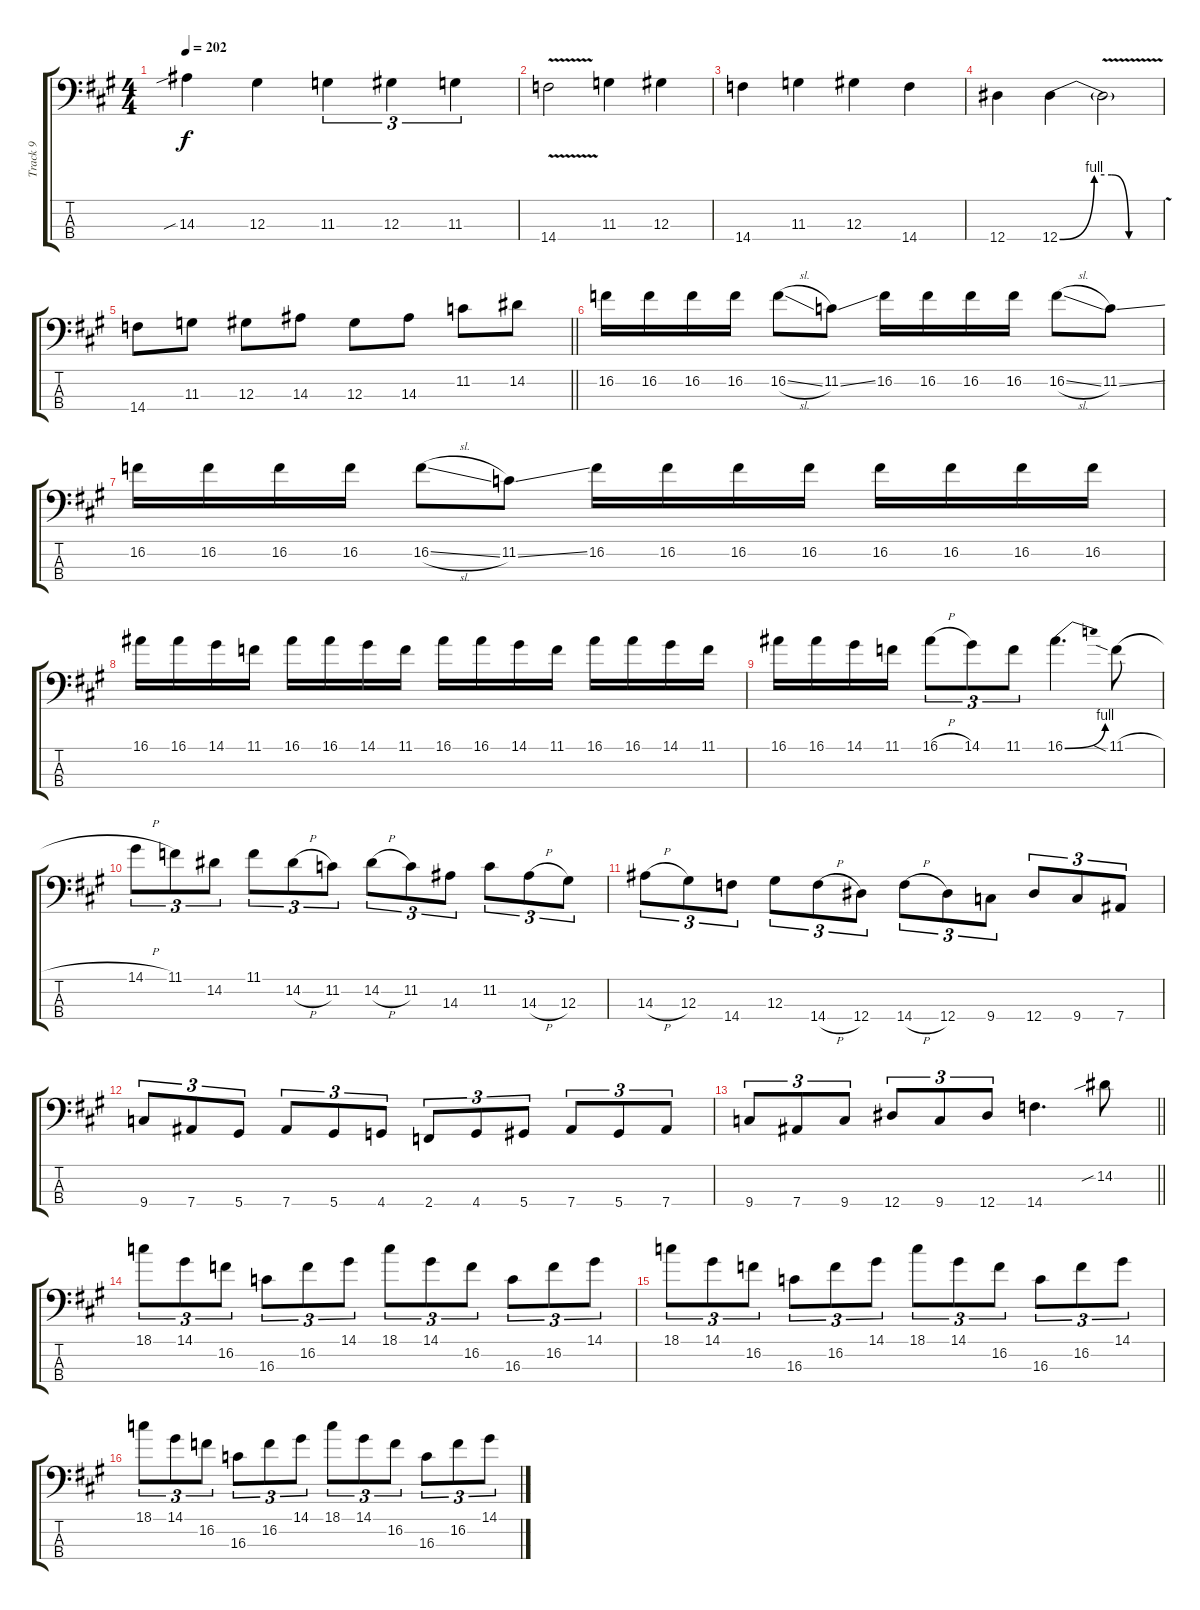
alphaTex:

\track ("Track 9" "Track 9") {instrument electricbasspick}
\staff {score tabs}
\tuning (Gb2 Db2 Ab1 Eb1) {hide}
\ts (4 4)
\tempo 202
\clef f4
\ks a
14.3{sib}.4{dy f} 12.3.4 11.3.4{tu (3 2)} 12.3.4{tu (3 2)} 11.3.4{tu (3 2)} |
14.4{v}.2 11.3.4 12.3.4 |
14.4.4 11.3.4 12.3.4 14.4.4 |
12.4.4 12.4{be (custom 0 0 20 4 30 4 40 0 60 0)}.4 12.4{v t}.2 |
\barLineRight lightlight
14.4.8 11.3.8 12.3.8 14.3.8 12.3.8 14.3.8 11.2.8 14.2.8 |
16.2.16 16.2.16 16.2.16 16.2.16 16.2{sl}.8 11.2{ss}.8 16.2.16 16.2.16 16.2.16 16.2.16 16.2{sl}.8 11.2{ss}.8 |
16.2.16 16.2.16 16.2.16 16.2.16 16.2{sl}.8 11.2{ss}.8 16.2.16 16.2.16 16.2.16 16.2.16 16.2.16 16.2.16 16.2.16 16.2.16 |
16.1.16 16.1.16 14.1.16 11.1.16 16.1.16 16.1.16 14.1.16 11.1.16 16.1.16 16.1.16 14.1.16 11.1.16 16.1.16 16.1.16 14.1.16 11.1.16 |
16.1.16 16.1.16 14.1.16 11.1.16 16.1{h}.8{tu (3 2)} 14.1.8{tu (3 2)} 11.1.8{tu (3 2)} 16.1{be (bend 0 0 60 4)}.4{d} 11.1{sia h}.8 |
14.1{h}.8{tu (3 2)} 11.1.8{tu (3 2)} 14.2.8{tu (3 2)} 11.1.8{tu (3 2)} 14.2{h}.8{tu (3 2)} 11.2.8{tu (3 2)} 14.2{h}.8{tu (3 2)} 11.2.8{tu (3 2)} 14.3.8{tu (3 2)} 11.2.8{tu (3 2)} 14.3{h}.8{tu (3 2)} 12.3.8{tu (3 2)} |
14.3{h}.8{tu (3 2)} 12.3.8{tu (3 2)} 14.4.8{tu (3 2)} 12.3.8{tu (3 2)} 14.4{h}.8{tu (3 2)} 12.4.8{tu (3 2)} 14.4{h}.8{tu (3 2)} 12.4.8{tu (3 2)} 9.4.8{tu (3 2)} 12.4.8{tu (3 2)} 9.4.8{tu (3 2)} 7.4.8{tu (3 2)} |
9.4.8{tu (3 2)} 7.4.8{tu (3 2)} 5.4.8{tu (3 2)} 7.4.8{tu (3 2)} 5.4.8{tu (3 2)} 4.4.8{tu (3 2)} 2.4.8{tu (3 2)} 4.4.8{tu (3 2)} 5.4.8{tu (3 2)} 7.4.8{tu (3 2)} 5.4.8{tu (3 2)} 7.4.8{tu (3 2)} |
\barLineRight lightlight
9.4.8{tu (3 2)} 7.4.8{tu (3 2)} 9.4.8{tu (3 2)} 12.4.8{tu (3 2)} 9.4.8{tu (3 2)} 12.4.8{tu (3 2)} 14.4.4{d} 14.2{sib}.8 |
18.1.8{tu (3 2)} 14.1.8{tu (3 2)} 16.2.8{tu (3 2)} 16.3.8{tu (3 2)} 16.2.8{tu (3 2)} 14.1.8{tu (3 2)} 18.1.8{tu (3 2)} 14.1.8{tu (3 2)} 16.2.8{tu (3 2)} 16.3.8{tu (3 2)} 16.2.8{tu (3 2)} 14.1.8{tu (3 2)} |
18.1.8{tu (3 2)} 14.1.8{tu (3 2)} 16.2.8{tu (3 2)} 16.3.8{tu (3 2)} 16.2.8{tu (3 2)} 14.1.8{tu (3 2)} 18.1.8{tu (3 2)} 14.1.8{tu (3 2)} 16.2.8{tu (3 2)} 16.3.8{tu (3 2)} 16.2.8{tu (3 2)} 14.1.8{tu (3 2)} |
18.1.8{tu (3 2)} 14.1.8{tu (3 2)} 16.2.8{tu (3 2)} 16.3.8{tu (3 2)} 16.2.8{tu (3 2)} 14.1.8{tu (3 2)} 18.1.8{tu (3 2)} 14.1.8{tu (3 2)} 16.2.8{tu (3 2)} 16.3.8{tu (3 2)} 16.2.8{tu (3 2)} 14.1.8{tu (3 2)}
